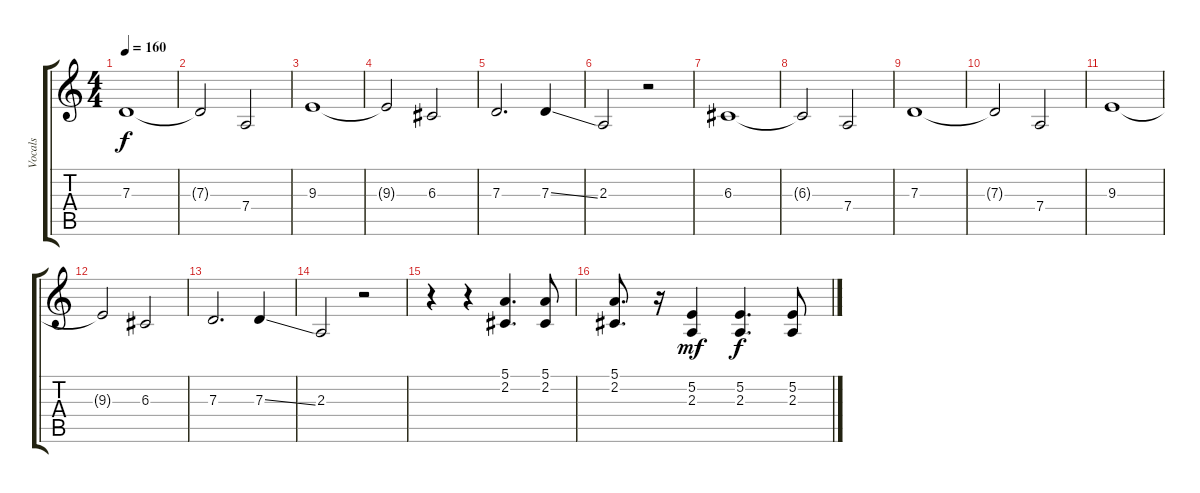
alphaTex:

\track ("Vocals" "Vocals") {instrument altosax}
\staff {score tabs}
\tuning (E4 B3 G3 D3 A2 E2) {hide}
\ts (4 4)
\tempo 160
\clef g2
\ks c
7.3.1{dy f} |
7.3{t}.2 7.4.2 |
9.3.1 |
9.3{t}.2 6.3.2 |
7.3.2{d} 7.3{ss}.4 |
2.3.2 r.2 |
6.3.1 |
6.3{t}.2 7.4.2 |
7.3.1 |
7.3{t}.2 7.4.2 |
9.3.1 |
9.3{t}.2 6.3.2 |
7.3.2{d} 7.3{ss}.4 |
2.3.2 r.2 |
r.4 r.4 (5.1 2.2).4{d} (5.1 2.2).8 |
(5.1 2.2).8{d} r.16 (5.2 2.3).4{dy mf} (5.2 2.3).4{d dy f} (5.2 2.3).8
